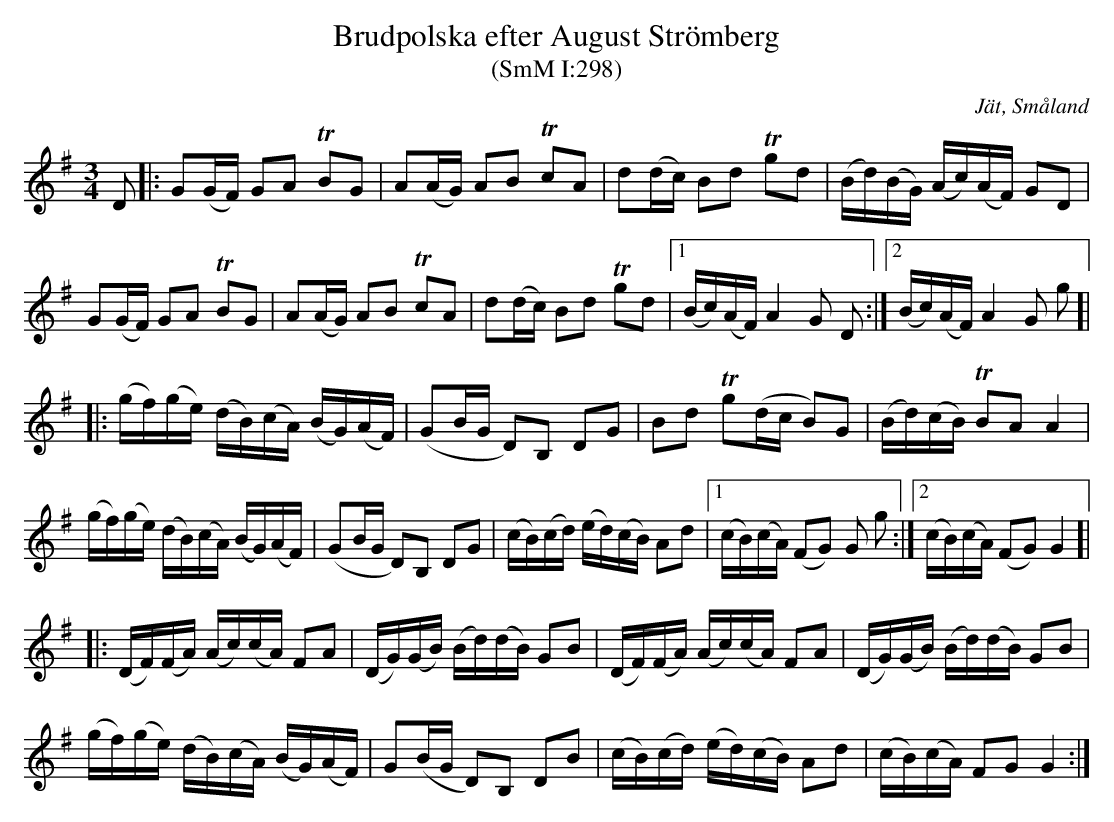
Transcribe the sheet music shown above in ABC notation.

X:1
T:Brudpolska efter August Strömberg
T:(SmM I:298)
O:Jät, Småland
M:3/4
L:1/16
K:G
D2|:G2(GF) G2A2 TB2G2|A2(AG) A2B2 Tc2A2|d2(dc) B2d2 Tg2d2|(Bd)(BG) (Ac)(AF) G2D2|
G2(GF) G2A2 TB2G2|A2(AG) A2B2 Tc2A2|d2(dc) B2d2 Tg2d2|1(Bc)(AF) A4 G2 D2:|2(Bc)(AF) A4 G2 g2]|
|:(gf)(ge) (dB)(cA) (BG)(AF)|(G2BG D2)B,2 D2G2|B2d2 Tg2(dc B2)G2|(Bd)(cB) TB2A2 A4|
(gf)(ge) (dB)(cA) (BG)(AF)|(G2BG D2)B,2 D2G2|(cB)(cd) (ed)(cB) A2d2|1(cB)(cA) (F2G2) G2 g2:|2(cB)(cA) (F2G2) G4]|
|:(DF)(FA) (Ac)(cA) F2A2|(DG)(GB) (Bd)(dB) G2B2|(DF)(FA) (Ac)(cA) F2A2|(DG)(GB) (Bd)(dB) G2B2|
(gf)(ge) (dB)(cA) (BG)(AF)|G2(BG D2)B,2 D2B2|(cB)(cd) (ed)(cB) A2d2|(cB)(cA) F2G2 G4:|
